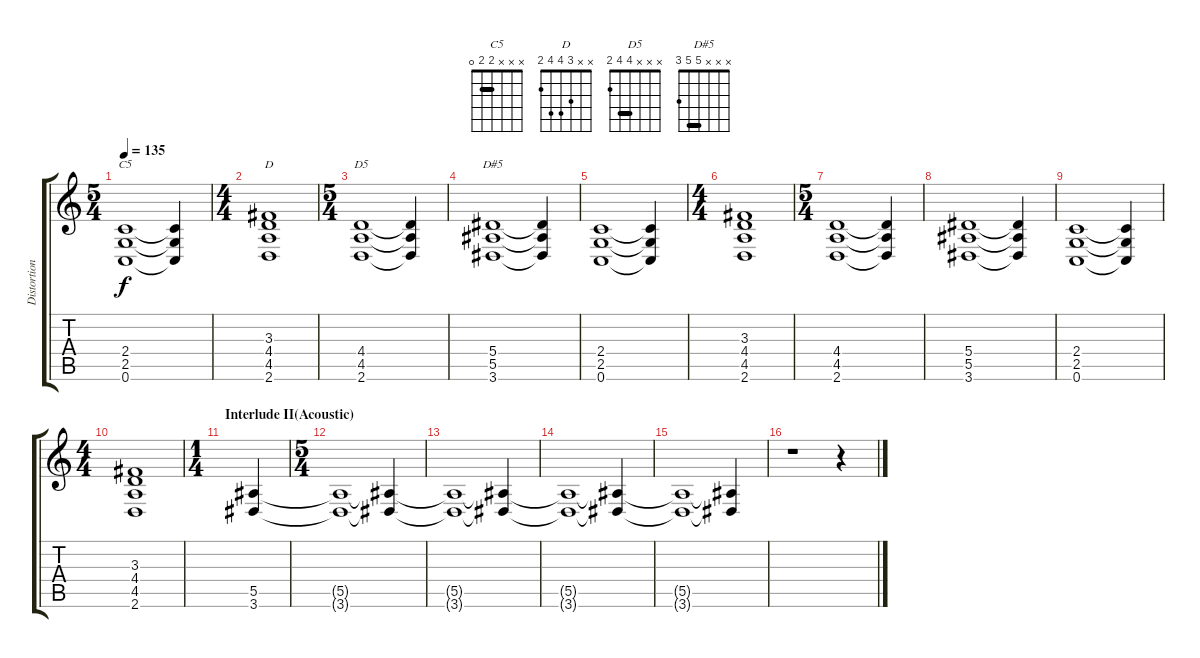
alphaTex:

\track ("Distortion Guitar II" "Distortion") {instrument distortionguitar}
\staff {score tabs}
\tuning (C4 G3 Eb3 Bb2 F2 C2) {hide}
\chord ("C5" x x x 2 2 0) {barre 2}
\chord ("D" x x 3 4 4 2)
\chord ("D5" x x x 4 4 2) {barre 4}
\chord ("D#5" x x x 5 5 3) {barre 5}
\ts (5 4)
\tempo 135
\clef g2
\ks c
(2.4 2.5 0.6).1{ch "C5" dy f} (2.4{t} 2.5{t} 0.6{t}).4 |
\ts (4 4)
(3.3 4.4 4.5 2.6).1{ch "D"} |
\ts (5 4)
(4.4 4.5 2.6).1{ch "D5"} (4.4{t} 4.5{t} 2.6{t}).4 |
(5.4 5.5 3.6).1{ch "D#5"} (5.4{t} 5.5{t} 3.6{t}).4 |
(2.4 2.5 0.6).1 (2.4{t} 2.5{t} 0.6{t}).4 |
\ts (4 4)
(3.3 4.4 4.5 2.6).1 |
\ts (5 4)
(4.4 4.5 2.6).1 (4.4{t} 4.5{t} 2.6{t}).4 |
(5.4 5.5 3.6).1 (5.4{t} 5.5{t} 3.6{t}).4 |
(2.4 2.5 0.6).1 (2.4{t} 2.5{t} 0.6{t}).4 |
\ts (4 4)
(3.3 4.4 4.5 2.6).1 |
\ts (1 4)
\section ("" "Interlude II(Acoustic)")
(5.5 3.6).4{volume 0} |
\ts (5 4)
(5.5{t} 3.6{t}).1 (5.5{t} 3.6{t}).4 |
(5.5{t} 3.6{t}).1 (5.5{t} 3.6{t}).4 |
(5.5{t} 3.6{t}).1 (5.5{t} 3.6{t}).4 |
(5.5{t} 3.6{t}).1 (5.5{t} 3.6{t}).4 |
r.1 r.4
